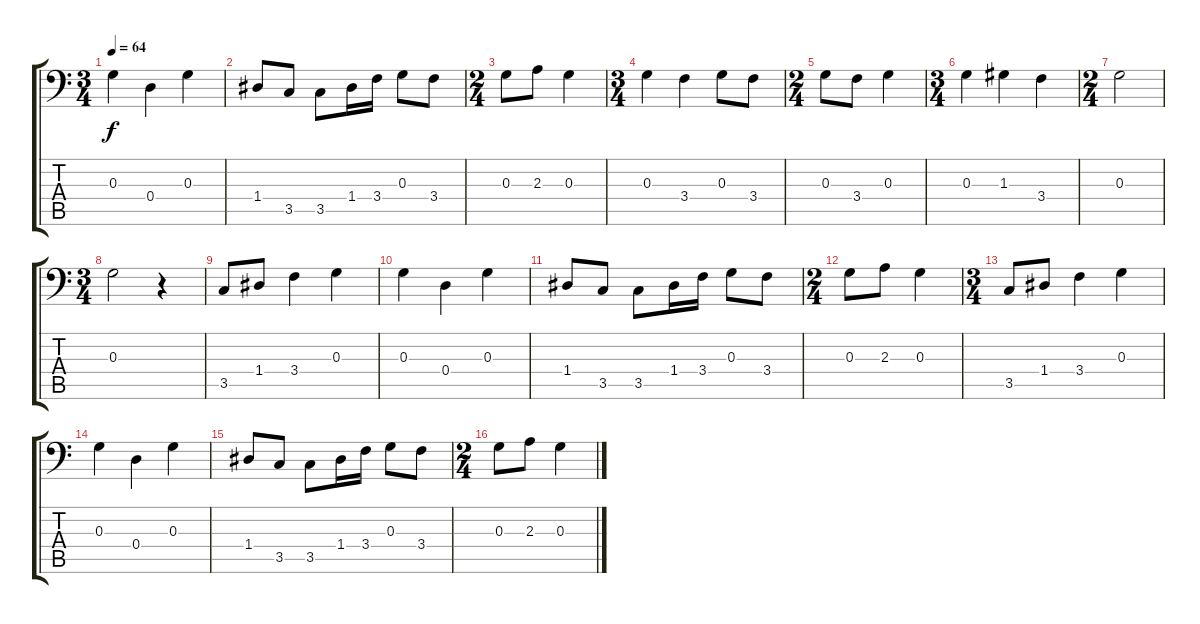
\track "" {instrument fretlessbass}
\staff {score tabs}
\tuning (E3 B2 G2 D2 A1 E1) {hide}
\ts (3 4)
\tempo 64
\clef f4
\ks c
0.3.4{dy f} 0.4.4 0.3.4 |
1.4.8 3.5.8 3.5.8 1.4.16 3.4.16 0.3.8 3.4.8 |
\ts (2 4)
0.3.8 2.3.8 0.3.4 |
\ts (3 4)
0.3.4 3.4.4 0.3.8 3.4.8 |
\ts (2 4)
0.3.8 3.4.8 0.3.4 |
\ts (3 4)
0.3.4 1.3.4 3.4.4 |
\ts (2 4)
0.3.2 |
\ts (3 4)
0.3.2 r.4 |
3.5.8 1.4.8 3.4.4 0.3.4 |
0.3.4 0.4.4 0.3.4 |
1.4.8 3.5.8 3.5.8 1.4.16 3.4.16 0.3.8 3.4.8 |
\ts (2 4)
0.3.8 2.3.8 0.3.4 |
\ts (3 4)
3.5.8 1.4.8 3.4.4 0.3.4 |
0.3.4 0.4.4 0.3.4 |
1.4.8 3.5.8 3.5.8 1.4.16 3.4.16 0.3.8 3.4.8 |
\ts (2 4)
0.3.8 2.3.8 0.3.4
